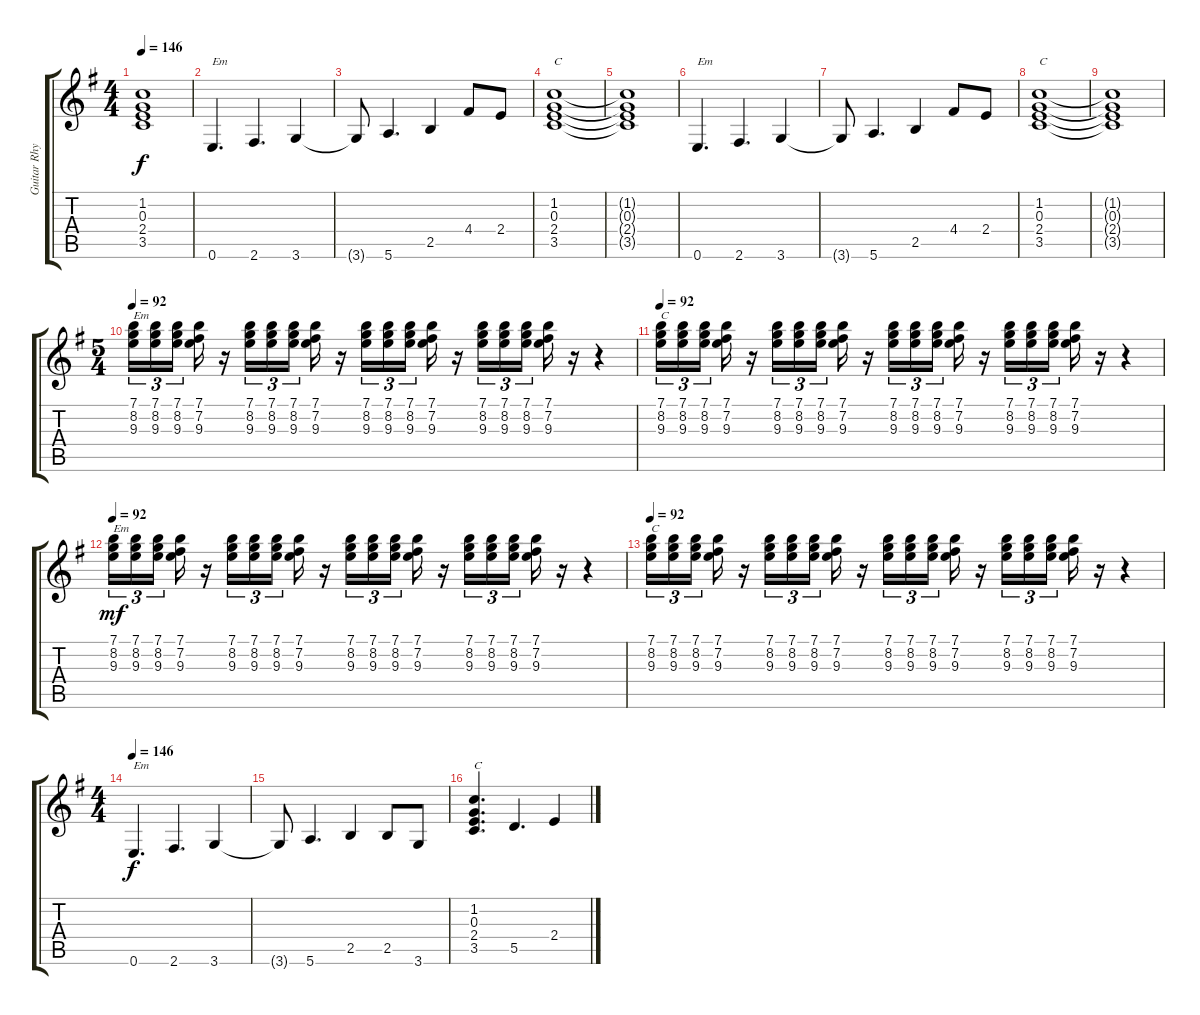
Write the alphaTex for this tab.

\track ("Guitar Rhythm 4" "Guitar Rhy") {instrument overdrivenguitar}
\staff {score tabs}
\tuning (E4 B3 G3 D3 A2 E2) {hide}
\ts (4 4)
\tempo 146
\clef g2
\ks g
(1.2{t} 0.3{t} 2.4{t} 3.5{t}).1{dy f} |
0.6.4{d txt "Em"} 2.6.4{d} 3.6.4 |
3.6{t}.8 5.6.4{d} 2.5.4 4.4.8 2.4.8 |
(1.2 0.3 2.4 3.5).1{txt "C"} |
(1.2{t} 0.3{t} 2.4{t} 3.5{t}).1 |
0.6.4{d txt "Em"} 2.6.4{d} 3.6.4 |
3.6{t}.8 5.6.4{d} 2.5.4 4.4.8 2.4.8 |
(1.2 0.3 2.4 3.5).1{txt "C"} |
(1.2{t} 0.3{t} 2.4{t} 3.5{t}).1 |
\ts (5 4)
\tempo 92
(7.1 8.2 9.3).16{tu (3 2) txt "Em"} (7.1 8.2 9.3).16{tu (3 2)} (7.1 8.2 9.3).16{tu (3 2) beam splitsecondary} (7.1 7.2 9.3).16 r.16 (7.1 8.2 9.3).16{tu (3 2)} (7.1 8.2 9.3).16{tu (3 2)} (7.1 8.2 9.3).16{tu (3 2) beam splitsecondary} (7.1 7.2 9.3).16 r.16 (7.1 8.2 9.3).16{tu (3 2)} (7.1 8.2 9.3).16{tu (3 2)} (7.1 8.2 9.3).16{tu (3 2) beam splitsecondary} (7.1 7.2 9.3).16 r.16 (7.1 8.2 9.3).16{tu (3 2)} (7.1 8.2 9.3).16{tu (3 2)} (7.1 8.2 9.3).16{tu (3 2) beam splitsecondary} (7.1 7.2 9.3).16 r.16 r.4 |
\tempo 92
(7.1 8.2 9.3).16{tu (3 2) txt "C"} (7.1 8.2 9.3).16{tu (3 2)} (7.1 8.2 9.3).16{tu (3 2) beam splitsecondary} (7.1 7.2 9.3).16 r.16 (7.1 8.2 9.3).16{tu (3 2)} (7.1 8.2 9.3).16{tu (3 2)} (7.1 8.2 9.3).16{tu (3 2) beam splitsecondary} (7.1 7.2 9.3).16 r.16 (7.1 8.2 9.3).16{tu (3 2)} (7.1 8.2 9.3).16{tu (3 2)} (7.1 8.2 9.3).16{tu (3 2) beam splitsecondary} (7.1 7.2 9.3).16 r.16 (7.1 8.2 9.3).16{tu (3 2)} (7.1 8.2 9.3).16{tu (3 2)} (7.1 8.2 9.3).16{tu (3 2) beam splitsecondary} (7.1 7.2 9.3).16 r.16 r.4 |
\tempo 92
(7.1 8.2 9.3).16{tu (3 2) txt "Em" dy mf} (7.1 8.2 9.3).16{tu (3 2)} (7.1 8.2 9.3).16{tu (3 2) beam splitsecondary} (7.1 7.2 9.3).16 r.16 (7.1 8.2 9.3).16{tu (3 2)} (7.1 8.2 9.3).16{tu (3 2)} (7.1 8.2 9.3).16{tu (3 2) beam splitsecondary} (7.1 7.2 9.3).16 r.16 (7.1 8.2 9.3).16{tu (3 2)} (7.1 8.2 9.3).16{tu (3 2)} (7.1 8.2 9.3).16{tu (3 2) beam splitsecondary} (7.1 7.2 9.3).16 r.16 (7.1 8.2 9.3).16{tu (3 2)} (7.1 8.2 9.3).16{tu (3 2)} (7.1 8.2 9.3).16{tu (3 2) beam splitsecondary} (7.1 7.2 9.3).16 r.16 r.4 |
\tempo 92
(7.1 8.2 9.3).16{tu (3 2) txt "C"} (7.1 8.2 9.3).16{tu (3 2)} (7.1 8.2 9.3).16{tu (3 2) beam splitsecondary} (7.1 7.2 9.3).16 r.16 (7.1 8.2 9.3).16{tu (3 2)} (7.1 8.2 9.3).16{tu (3 2)} (7.1 8.2 9.3).16{tu (3 2) beam splitsecondary} (7.1 7.2 9.3).16 r.16 (7.1 8.2 9.3).16{tu (3 2)} (7.1 8.2 9.3).16{tu (3 2)} (7.1 8.2 9.3).16{tu (3 2) beam splitsecondary} (7.1 7.2 9.3).16 r.16 (7.1 8.2 9.3).16{tu (3 2)} (7.1 8.2 9.3).16{tu (3 2)} (7.1 8.2 9.3).16{tu (3 2) beam splitsecondary} (7.1 7.2 9.3).16 r.16 r.4 |
\ts (4 4)
\tempo 146
0.6.4{d txt "Em" dy f} 2.6.4{d} 3.6.4 |
3.6{t}.8 5.6.4{d} 2.5.4 2.5.8 3.6.8 |
(1.2 0.3 2.4 3.5).4{d txt "C"} 5.5.4{d} 2.4.4
